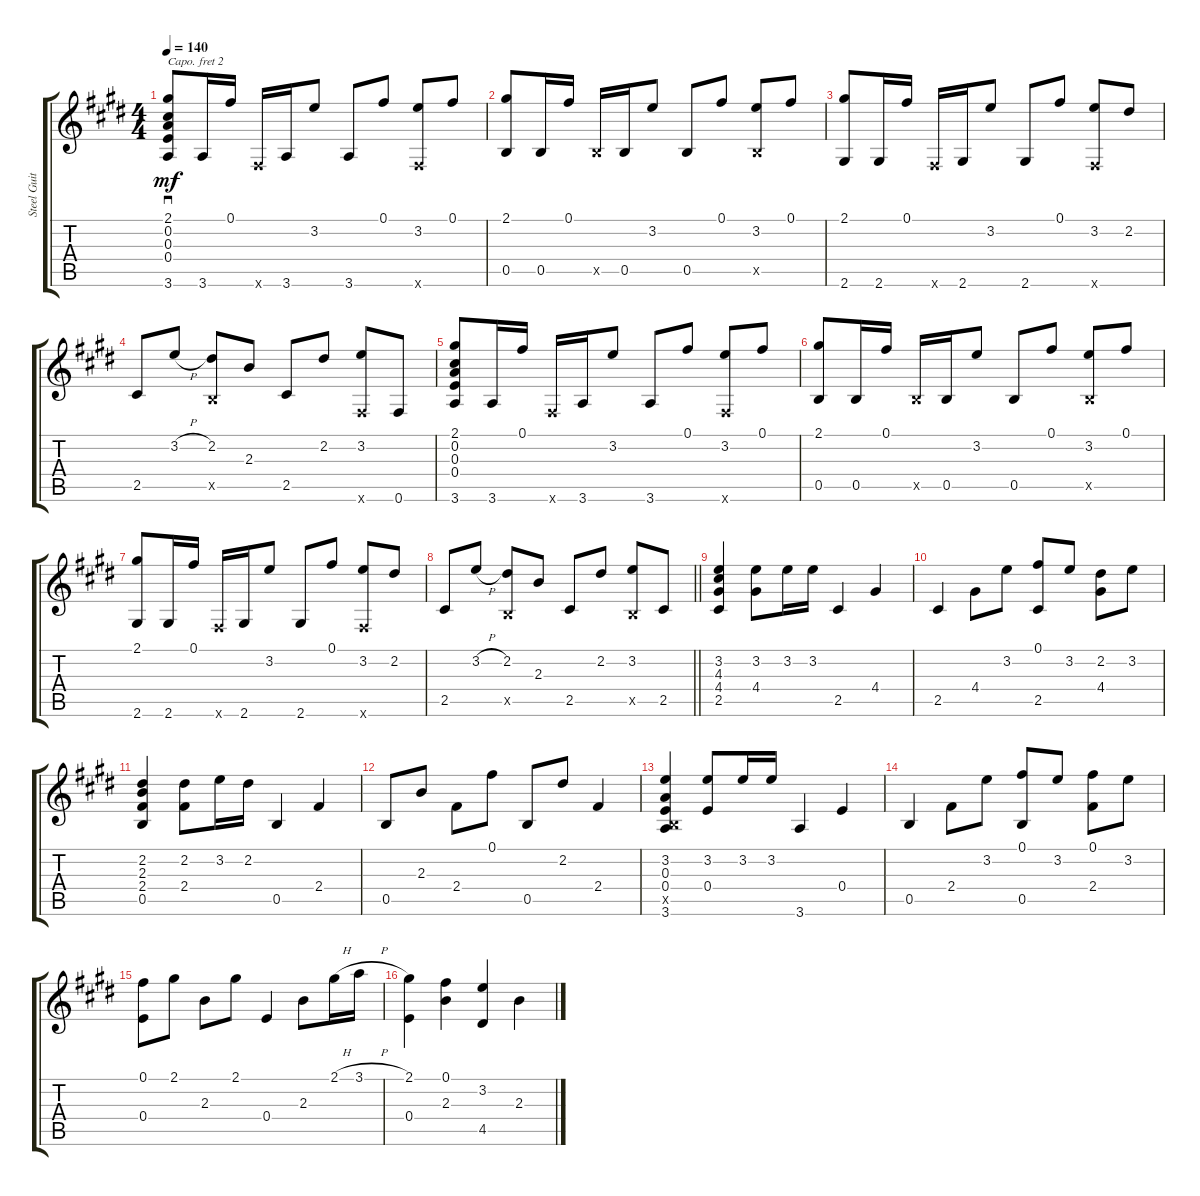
\track ("Steel Guitar" "Steel Guit") {instrument acousticguitarsteel}
\staff {score tabs}
\capo 2
\tuning (E4 B3 G3 D3 A2 E2) {hide}
\ts (4 4)
\tempo 140
\clef g2
\ks e
(2.1 0.2 0.3 0.4 3.6).8{sd dy mf instrument acousticguitarsteel} 3.6.16 0.1.16 0.6{x}.16 3.6.16 3.2.8 3.6.8 0.1.8 (3.2 0.6{x}).8 0.1.8 |
(2.1 0.5).8 0.5.16 0.1.16 0.5{x}.16 0.5.16 3.2.8 0.5.8 0.1.8 (3.2 0.5{x}).8 0.1.8 |
(2.1 2.6).8 2.6.16 0.1.16 0.6{x}.16 2.6.16 3.2.8 2.6.8 0.1.8 (3.2 0.6{x}).8 2.2.8 |
2.5.8 3.2{h}.8 (2.2 0.5{x}).8 2.3.8 2.5.8 2.2.8 (3.2 0.6{x}).8 0.6.8 |
(2.1 0.2 0.3 0.4 3.6).8 3.6.16 0.1.16 0.6{x}.16 3.6.16 3.2.8 3.6.8 0.1.8 (3.2 0.6{x}).8 0.1.8 |
(2.1 0.5).8 0.5.16 0.1.16 0.5{x}.16 0.5.16 3.2.8 0.5.8 0.1.8 (3.2 0.5{x}).8 0.1.8 |
(2.1 2.6).8 2.6.16 0.1.16 0.6{x}.16 2.6.16 3.2.8 2.6.8 0.1.8 (3.2 0.6{x}).8 2.2.8 |
\barLineRight lightlight
2.5.8 3.2{h}.8 (2.2 0.5{x}).8 2.3.8 2.5.8 2.2.8 (3.2 0.5{x}).8 2.5.8 |
(3.2 4.3 4.4 2.5).4 (3.2 4.4).8 3.2.16 3.2.16 2.5.4 4.4.4 |
2.5.4 4.4.8 3.2.8 (0.1 2.5).8 3.2.8 (2.2 4.4).8 3.2.8 |
(2.2 2.3 2.4 0.5).4 (2.2 2.4).8 3.2.16 2.2.16 0.5.4 2.4.4 |
0.5.8 2.3.8 2.4.8 0.1.8 0.5.8 2.2.8 2.4.4 |
(3.2 0.3 0.4 0.5{x} 3.6).4 (3.2 0.4).8 3.2.16 3.2.16 3.6.4 0.4.4 |
0.5.4 2.4.8 3.2.8 (0.1 0.5).8 3.2.8 (0.1 2.4).8 3.2.8 |
(0.1 0.4).8 2.1.8 2.3.8 2.1.8 0.4.4 2.3.8 2.1{h}.16 3.1{h}.16 |
(2.1 0.4).4 (0.1 2.3).4 (3.2 4.5).4 2.3.4
